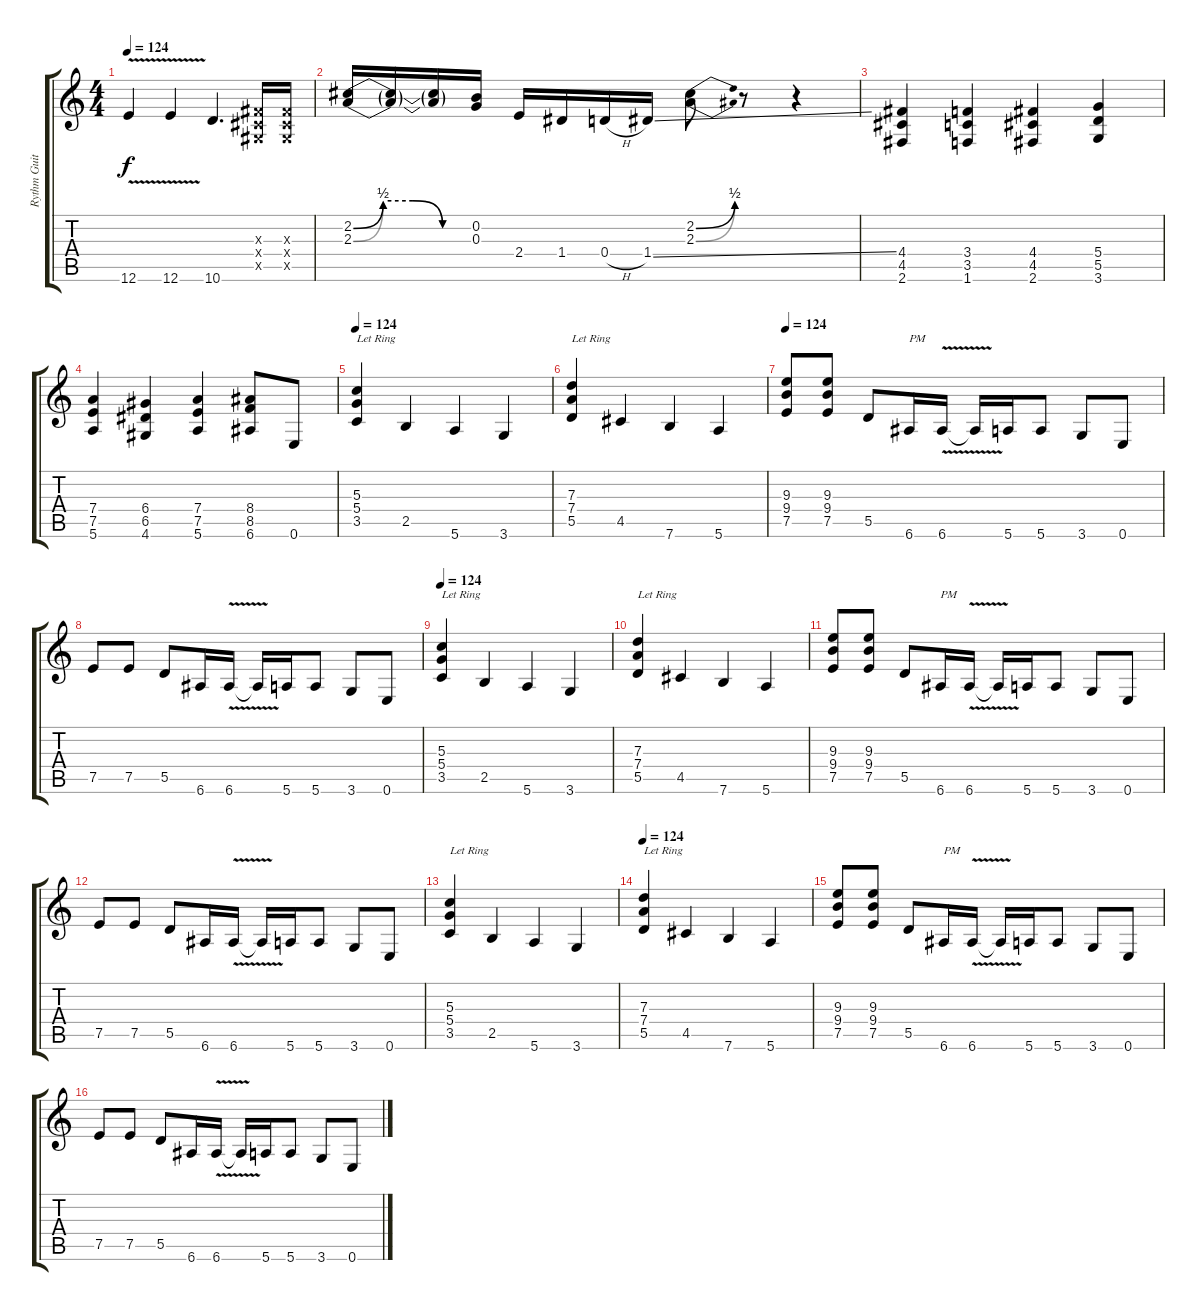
\track ("Rythm Guitar 1" "Rythm Guit") {instrument overdrivenguitar}
\staff {score tabs}
\tuning (E4 B3 G3 D3 A2 E2) {hide}
\ts (4 4)
\tempo 124
\clef g2
\ks c
12.6{v}.4{dy f} 12.6{v}.4 10.6.4{d} (-1.3{x} -1.4{x} -1.5{x}).16 (-1.3{x} -1.4{x} -1.5{x}).16 |
\section ("" "")
(2.2{be (custom 0 0 15 2 30 2 45 0 60 0)} 2.3{be (custom 0 0 15 2 30 2 45 0 60 0)}).16 (2.2{t} 2.3{t}).16 (2.2{t} 2.3{t}).16 (0.2 0.3).16 2.4.16 1.4.16 0.4{h}.16 1.4{ss}.16 (2.2{be (bend 0 0 60 2)} 2.3{be (bend 0 0 60 2)}).8 r.8 r.4 |
(4.4 4.5 2.6).4 (3.4 3.5 1.6).4 (4.4 4.5 2.6).4 (5.4 5.5 3.6).4 |
(7.4 7.5 5.6).4 (6.4 6.5 4.6).4 (7.4 7.5 5.6).4 (8.4 8.5 6.6).8 0.6.8 |
\tempo 124
(5.3 5.4 3.5).4{txt "Let Ring"} 2.5.4 5.6.4 3.6.4 |
(7.3 7.4 5.5).4{txt "Let Ring"} 4.5.4 7.6.4 5.6.4 |
\tempo 124
(9.3 9.4 7.5).8 (9.3 9.4 7.5).8 5.5.8 6.6.16{txt "PM"} 6.6{v}.16 6.6{t}.16 5.6.16 5.6.8 3.6.8 0.6.8 |
7.5.8 7.5.8 5.5.8 6.6.16 6.6{v}.16 6.6{t}.16 5.6.16 5.6.8 3.6.8 0.6.8 |
\tempo 124
(5.3 5.4 3.5).4{txt "Let Ring"} 2.5.4 5.6.4 3.6.4 |
(7.3 7.4 5.5).4{txt "Let Ring"} 4.5.4 7.6.4 5.6.4 |
(9.3 9.4 7.5).8 (9.3 9.4 7.5).8 5.5.8 6.6.16{txt "PM"} 6.6{v}.16 6.6{t}.16 5.6.16 5.6.8 3.6.8 0.6.8 |
7.5.8 7.5.8 5.5.8 6.6.16 6.6{v}.16 6.6{t}.16 5.6.16 5.6.8 3.6.8 0.6.8 |
(5.3 5.4 3.5).4{txt "Let Ring"} 2.5.4 5.6.4 3.6.4 |
\tempo 124
(7.3 7.4 5.5).4{txt "Let Ring"} 4.5.4 7.6.4 5.6.4 |
(9.3 9.4 7.5).8 (9.3 9.4 7.5).8 5.5.8 6.6.16{txt "PM"} 6.6{v}.16 6.6{t}.16 5.6.16 5.6.8 3.6.8 0.6.8 |
7.5.8 7.5.8 5.5.8 6.6.16 6.6{v}.16 6.6{t}.16 5.6.16 5.6.8 3.6.8 0.6.8
